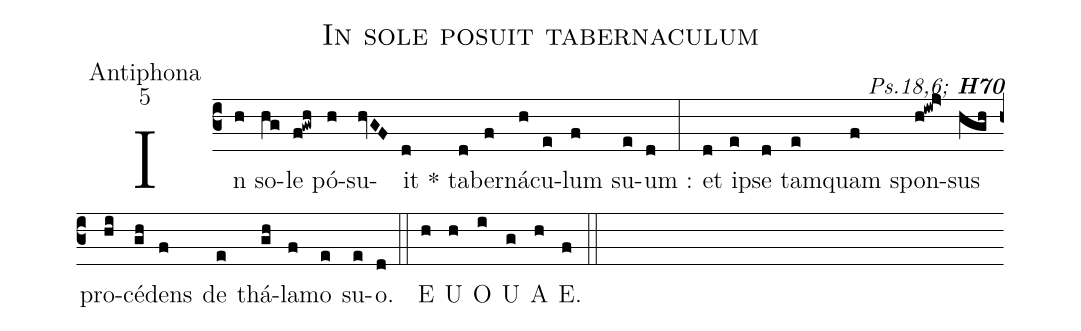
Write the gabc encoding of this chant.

name:In sole posuit tabernaculum;
office-part:Antiphona;
mode:5;
commentary:{\itshape\mdseries Ps.18,6;\/} {\bfseries H70};
%%
(c3)In(h) so(hg)le(f!gwh) pó(h)su(hvGF)it(d) <sp>*</sp> ta(d)ber(f)ná(h)cu(e)lum(f) su(e)um :(d) (:) et(d) i(e)pse(d) tam(e)quam(f) spon(h!iwj>)sus(hgh) pro(hi)cé(gh)dens(f) de(e) thá(gh)la(f)mo(e) su(e)o.(d) (::) E(h) U(h) O(i) U(g) A(h) E.(f) (::)
